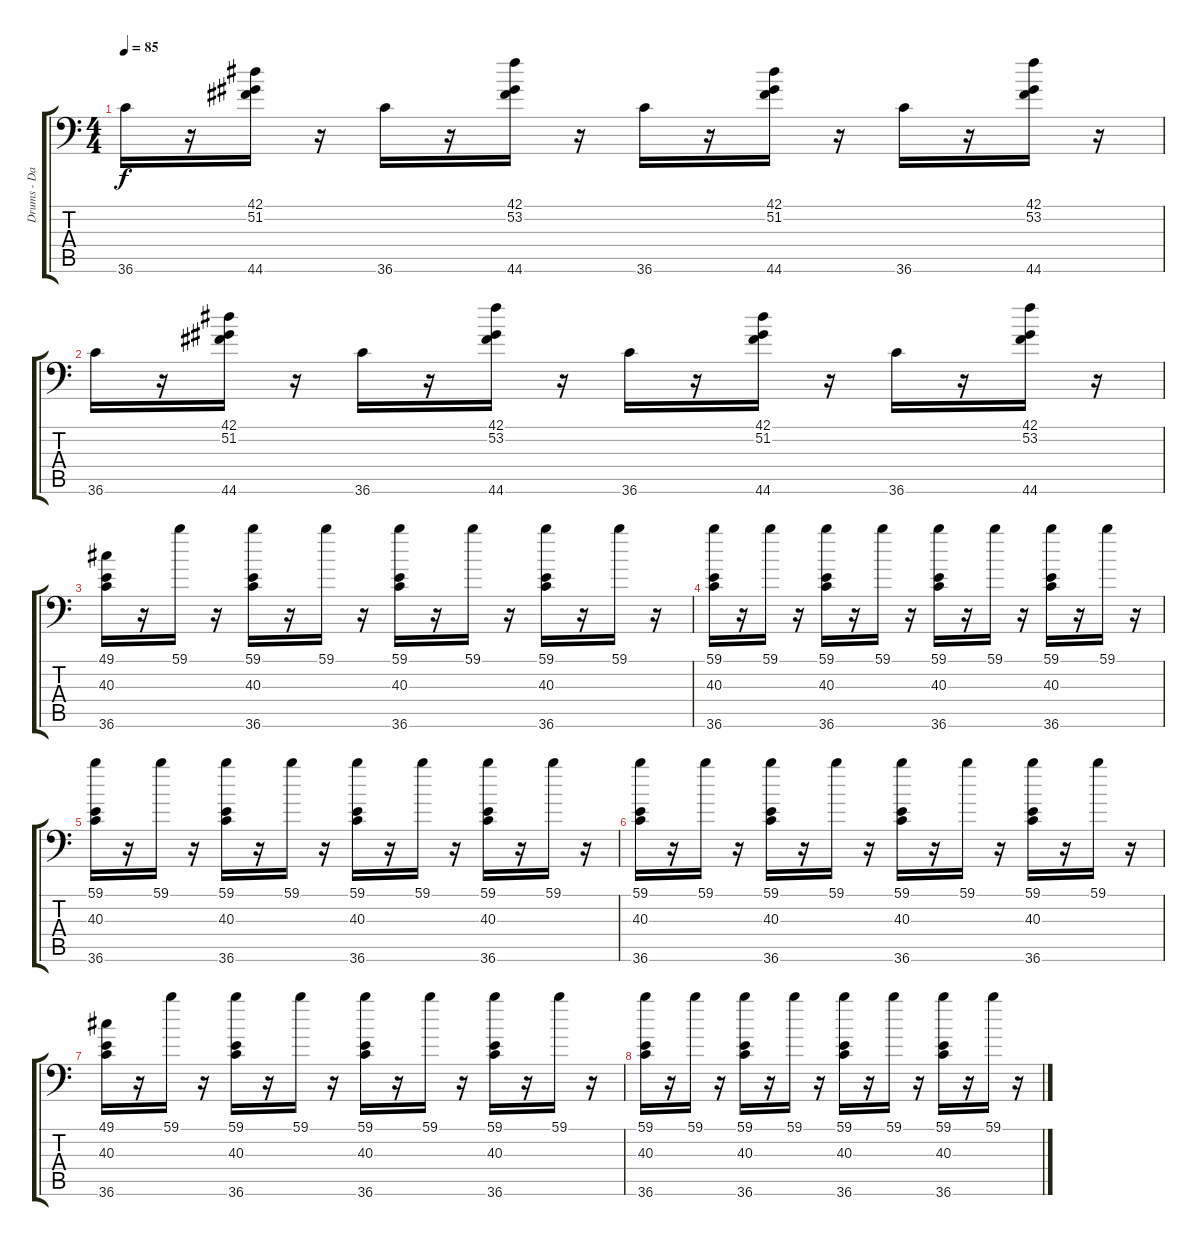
\track ("Drums - Dan Flint" "Drums - Da") {instrument acousticgrandpiano}
\staff {score tabs}
\tuning (C-1 C-1 C-1 C-1 C-1 C-1) {hide}
\ts (4 4)
\tempo 85
\clef f4
\ks c
36.6.16{dy f} r.16 (42.1 51.2 44.6).16 r.16 36.6.16 r.16 (42.1 53.2 44.6).16 r.16 36.6.16 r.16 (42.1 51.2 44.6).16 r.16 36.6.16 r.16 (42.1 53.2 44.6).16 r.16 |
36.6.16 r.16 (42.1 51.2 44.6).16 r.16 36.6.16 r.16 (42.1 53.2 44.6).16 r.16 36.6.16 r.16 (42.1 51.2 44.6).16 r.16 36.6.16 r.16 (42.1 53.2 44.6).16 r.16 |
(49.1 40.3 36.6).16 r.16 59.1.16 r.16 (59.1 40.3 36.6).16 r.16 59.1.16 r.16 (59.1 40.3 36.6).16 r.16 59.1.16 r.16 (59.1 40.3 36.6).16 r.16 59.1.16 r.16 |
(59.1 40.3 36.6).16 r.16 59.1.16 r.16 (59.1 40.3 36.6).16 r.16 59.1.16 r.16 (59.1 40.3 36.6).16 r.16 59.1.16 r.16 (59.1 40.3 36.6).16 r.16 59.1.16 r.16 |
(59.1 40.3 36.6).16 r.16 59.1.16 r.16 (59.1 40.3 36.6).16 r.16 59.1.16 r.16 (59.1 40.3 36.6).16 r.16 59.1.16 r.16 (59.1 40.3 36.6).16 r.16 59.1.16 r.16 |
(59.1 40.3 36.6).16 r.16 59.1.16 r.16 (59.1 40.3 36.6).16 r.16 59.1.16 r.16 (59.1 40.3 36.6).16 r.16 59.1.16 r.16 (59.1 40.3 36.6).16 r.16 59.1.16 r.16 |
(49.1 40.3 36.6).16 r.16 59.1.16 r.16 (59.1 40.3 36.6).16 r.16 59.1.16 r.16 (59.1 40.3 36.6).16 r.16 59.1.16 r.16 (59.1 40.3 36.6).16 r.16 59.1.16 r.16 |
(59.1 40.3 36.6).16 r.16 59.1.16 r.16 (59.1 40.3 36.6).16 r.16 59.1.16 r.16 (59.1 40.3 36.6).16 r.16 59.1.16 r.16 (59.1 40.3 36.6).16 r.16 59.1.16 r.16
